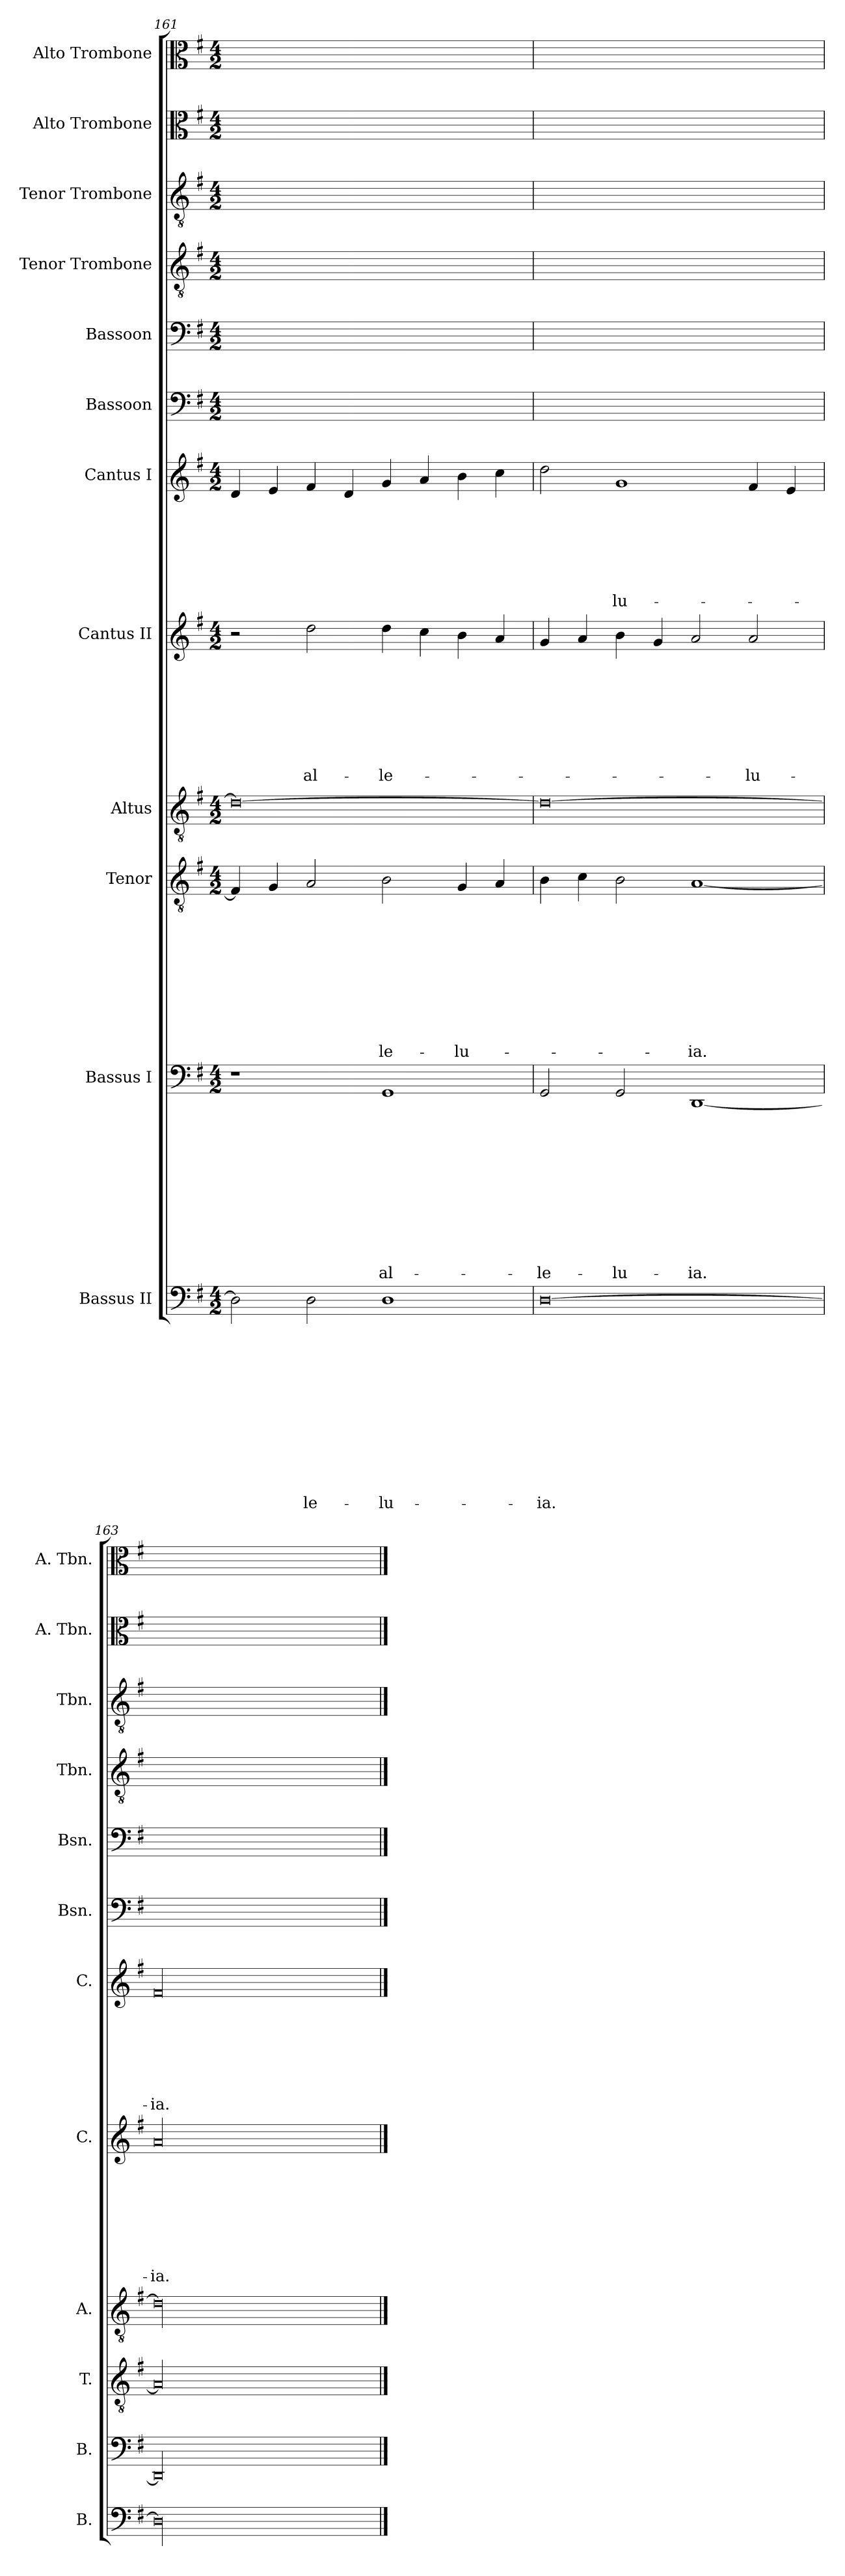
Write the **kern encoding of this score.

**kern	**text	**text	**text	**text	**text	**text	**text	**text	**text	**text	**text	**text	**kern	**text	**text	**text	**text	**text	**text	**text	**text	**text	**text	**text	**kern	**text	**text	**text	**text	**text	**text	**text	**text	**text	**text	**kern	**text	**kern	**text	**text	**text	**text	**text	**text	**text	**text	**kern	**text	**text	**text	**text	**text	**text	**text	**kern	**text	**text	**text	**text	**text	**text	**kern	**text	**text	**text	**text	**text	**kern	**text	**text	**text	**text	**kern	**text	**kern	**text	**text	**kern	**text
*part12	*part12	*part12	*part12	*part12	*part12	*part12	*part12	*part12	*part12	*part12	*part12	*part12	*part11	*part11	*part11	*part11	*part11	*part11	*part11	*part11	*part11	*part11	*part11	*part11	*part10	*part10	*part10	*part10	*part10	*part10	*part10	*part10	*part10	*part10	*part10	*part9	*part9	*part8	*part8	*part8	*part8	*part8	*part8	*part8	*part8	*part8	*part7	*part7	*part7	*part7	*part7	*part7	*part7	*part7	*part6	*part6	*part6	*part6	*part6	*part6	*part6	*part5	*part5	*part5	*part5	*part5	*part5	*part4	*part4	*part4	*part4	*part4	*part3	*part3	*part2	*part2	*part2	*part1	*part1
*staff12	*staff12	*staff12	*staff12	*staff12	*staff12	*staff12	*staff12	*staff12	*staff12	*staff12	*staff12	*staff12	*staff11	*staff11	*staff11	*staff11	*staff11	*staff11	*staff11	*staff11	*staff11	*staff11	*staff11	*staff11	*staff10	*staff10	*staff10	*staff10	*staff10	*staff10	*staff10	*staff10	*staff10	*staff10	*staff10	*staff9	*staff9	*staff8	*staff8	*staff8	*staff8	*staff8	*staff8	*staff8	*staff8	*staff8	*staff7	*staff7	*staff7	*staff7	*staff7	*staff7	*staff7	*staff7	*staff6	*staff6	*staff6	*staff6	*staff6	*staff6	*staff6	*staff5	*staff5	*staff5	*staff5	*staff5	*staff5	*staff4	*staff4	*staff4	*staff4	*staff4	*staff3	*staff3	*staff2	*staff2	*staff2	*staff1	*staff1
*I"Bassus II	*	*	*	*	*	*	*	*	*	*	*	*	*I"Bassus I	*	*	*	*	*	*	*	*	*	*	*	*I"Tenor	*	*	*	*	*	*	*	*	*	*	*I"Altus	*	*I"Cantus II	*	*	*	*	*	*	*	*	*I"Cantus I	*	*	*	*	*	*	*	*I"Bassoon	*	*	*	*	*	*	*I"Bassoon	*	*	*	*	*	*I"Tenor Trombone	*	*	*	*	*I"Tenor Trombone	*	*I"Alto Trombone	*	*	*I"Alto Trombone	*
*I'B.	*	*	*	*	*	*	*	*	*	*	*	*	*I'B.	*	*	*	*	*	*	*	*	*	*	*	*I'T.	*	*	*	*	*	*	*	*	*	*	*I'A.	*	*I'C.	*	*	*	*	*	*	*	*	*I'C.	*	*	*	*	*	*	*	*I'Bsn.	*	*	*	*	*	*	*I'Bsn.	*	*	*	*	*	*I'Tbn.	*	*	*	*	*I'Tbn.	*	*I'A. Tbn.	*	*	*I'A. Tbn.	*
*clefF4	*	*	*	*	*	*	*	*	*	*	*	*	*clefF4	*	*	*	*	*	*	*	*	*	*	*	*clefGv2	*	*	*	*	*	*	*	*	*	*	*clefGv2	*	*clefG2	*	*	*	*	*	*	*	*	*clefG2	*	*	*	*	*	*	*	*clefF4	*	*	*	*	*	*	*clefF4	*	*	*	*	*	*clefGv2	*	*	*	*	*clefGv2	*	*clefC3	*	*	*clefC3	*
*	*	*	*	*	*	*	*	*	*	*	*	*	*	*	*	*	*	*	*	*	*	*	*	*	*ITrd7c12	*	*	*	*	*	*	*	*	*	*	*ITrd7c12	*	*	*	*	*	*	*	*	*	*	*	*	*	*	*	*	*	*	*	*	*	*	*	*	*	*	*	*	*	*	*	*	*	*	*	*	*	*	*	*	*	*	*
*k[f#]	*	*	*	*	*	*	*	*	*	*	*	*	*k[f#]	*	*	*	*	*	*	*	*	*	*	*	*k[f#]	*	*	*	*	*	*	*	*	*	*	*k[f#]	*	*k[f#]	*	*	*	*	*	*	*	*	*k[f#]	*	*	*	*	*	*	*	*k[f#]	*	*	*	*	*	*	*k[f#]	*	*	*	*	*	*k[f#]	*	*	*	*	*k[f#]	*	*k[f#]	*	*	*k[f#]	*
*G:	*	*	*	*	*	*	*	*	*	*	*	*	*G:	*	*	*	*	*	*	*	*	*	*	*	*G:	*	*	*	*	*	*	*	*	*	*	*G:	*	*G:	*	*	*	*	*	*	*	*	*G:	*	*	*	*	*	*	*	*G:	*	*	*	*	*	*	*G:	*	*	*	*	*	*G:	*	*	*	*	*G:	*	*G:	*	*	*G:	*
*M4/2	*	*	*	*	*	*	*	*	*	*	*	*	*M4/2	*	*	*	*	*	*	*	*	*	*	*	*M4/2	*	*	*	*	*	*	*	*	*	*	*M4/2	*	*M4/2	*	*	*	*	*	*	*	*	*M4/2	*	*	*	*	*	*	*	*M4/2	*	*	*	*	*	*	*M4/2	*	*	*	*	*	*M4/2	*	*	*	*	*M4/2	*	*M4/2	*	*	*M4/2	*
=161	=161	=161	=161	=161	=161	=161	=161	=161	=161	=161	=161	=161	=161	=161	=161	=161	=161	=161	=161	=161	=161	=161	=161	=161	=161	=161	=161	=161	=161	=161	=161	=161	=161	=161	=161	=161	=161	=161	=161	=161	=161	=161	=161	=161	=161	=161	=161	=161	=161	=161	=161	=161	=161	=161	=161	=161	=161	=161	=161	=161	=161	=161	=161	=161	=161	=161	=161	=161	=161	=161	=161	=161	=161	=161	=161	=161	=161	=161	=161
2D\]	.	.	.	.	.	.	.	.	.	.	.	.	1r	.	.	.	.	.	.	.	.	.	.	.	4FF#/]	.	.	.	.	.	.	.	.	.	.	0D_	.	2r	.	.	.	.	.	.	.	.	4d/	.	.	.	.	.	.	.	2D\yy]	.	.	.	.	.	.	1ryy	.	.	.	.	.	4FF#/yy]	.	.	.	.	0Dyy_	.	2ryy	.	.	4d\yy	.
.	.	.	.	.	.	.	.	.	.	.	.	.	.	.	.	.	.	.	.	.	.	.	.	.	4GG/	.	.	.	.	.	.	.	.	.	.	.	.	.	.	.	.	.	.	.	.	.	4e/	.	.	.	.	.	.	.	.	.	.	.	.	.	.	.	.	.	.	.	.	4GG/yy	.	.	.	.	.	.	.	.	.	4e\yy	.
!	!	!	!	!	!	!	!	!	!	!	!	!LO:LY:b	!	!	!	!	!	!	!	!	!	!	!	!	!	!	!	!	!	!	!	!	!	!	!	!	!	!	!	!	!	!	!	!	!	!LO:LY:b	!	!	!	!	!	!	!	!	!	!	!	!	!	!	!	!	!	!	!	!	!	!	!	!	!	!	!	!	!	!	!	!	!
2D\	.	.	.	.	.	.	.	.	.	.	.	-le-	.	.	.	.	.	.	.	.	.	.	.	.	2AA/	.	.	.	.	.	.	.	.	.	.	.	.	2dd\	.	.	.	.	.	.	.	al-	4f#/	.	.	.	.	.	.	.	2D\yy	.	.	.	.	.	-le-	.	.	.	.	.	.	2AA/yy	.	.	.	.	.	.	2dd\yy	.	al-	4f#\yy	.
.	.	.	.	.	.	.	.	.	.	.	.	.	.	.	.	.	.	.	.	.	.	.	.	.	.	.	.	.	.	.	.	.	.	.	.	.	.	.	.	.	.	.	.	.	.	.	4d/	.	.	.	.	.	.	.	.	.	.	.	.	.	.	.	.	.	.	.	.	.	.	.	.	.	.	.	.	.	.	4d\yy	.
!	!	!	!	!	!	!	!	!	!	!	!	!LO:LY:b	!	!	!	!	!	!	!	!	!	!	!	!LO:LY:b	!	!	!	!	!	!	!	!	!	!	!LO:LY:b	!	!	!	!	!	!	!	!	!	!	!LO:LY:b	!	!	!	!	!	!	!	!	!	!	!	!	!	!	!	!	!	!	!	!	!	!	!	!	!	!	!	!	!	!	!	!	!
1D	.	.	.	.	.	.	.	.	.	.	.	-lu-	1GG	.	.	.	.	.	.	.	.	.	.	al-	2BB\	.	.	.	.	.	.	.	.	.	-le-	.	.	4dd\	.	.	.	.	.	.	.	-le-	4g/	.	.	.	.	.	.	.	1Dyy	.	.	.	.	.	-lu-	1GGyy	.	.	.	.	al-	2BB/yy	.	.	.	-le-	.	.	4dd\yy	.	-le-	4g\yy	.
.	.	.	.	.	.	.	.	.	.	.	.	.	.	.	.	.	.	.	.	.	.	.	.	.	.	.	.	.	.	.	.	.	.	.	.	.	.	4cc\	.	.	.	.	.	.	.	.	4a/	.	.	.	.	.	.	.	.	.	.	.	.	.	.	.	.	.	.	.	.	.	.	.	.	.	.	.	4cc\yy	.	.	4a\yy	.
!	!	!	!	!	!	!	!	!	!	!	!	!	!	!	!	!	!	!	!	!	!	!	!	!	!	!	!	!	!	!	!	!	!	!	!LO:LY:b	!	!	!	!	!	!	!	!	!	!	!	!	!	!	!	!	!	!	!	!	!	!	!	!	!	!	!	!	!	!	!	!	!	!	!	!	!	!	!	!	!	!	!	!
.	.	.	.	.	.	.	.	.	.	.	.	.	.	.	.	.	.	.	.	.	.	.	.	.	4GG/	.	.	.	.	.	.	.	.	.	-lu-	.	.	4b\	.	.	.	.	.	.	.	.	4b\	.	.	.	.	.	.	.	.	.	.	.	.	.	.	.	.	.	.	.	.	4GG/yy	.	.	.	-lu-	.	.	4b\yy	.	.	4b\yy	.
.	.	.	.	.	.	.	.	.	.	.	.	.	.	.	.	.	.	.	.	.	.	.	.	.	4AA/	.	.	.	.	.	.	.	.	.	.	.	.	4a/	.	.	.	.	.	.	.	.	4cc\	.	.	.	.	.	.	.	.	.	.	.	.	.	.	.	.	.	.	.	.	4AA/yy	.	.	.	.	.	.	4a\yy	.	.	4cc\yy	.
=162	=162	=162	=162	=162	=162	=162	=162	=162	=162	=162	=162	=162	=162	=162	=162	=162	=162	=162	=162	=162	=162	=162	=162	=162	=162	=162	=162	=162	=162	=162	=162	=162	=162	=162	=162	=162	=162	=162	=162	=162	=162	=162	=162	=162	=162	=162	=162	=162	=162	=162	=162	=162	=162	=162	=162	=162	=162	=162	=162	=162	=162	=162	=162	=162	=162	=162	=162	=162	=162	=162	=162	=162	=162	=162	=162	=162	=162	=162	=162
!	!	!	!	!	!	!	!	!	!	!	!	!LO:LY:b	!	!	!	!	!	!	!	!	!	!	!	!LO:LY:b	!	!	!	!	!	!	!	!	!	!	!	!	!	!	!	!	!	!	!	!	!	!	!	!	!	!	!	!	!	!	!	!	!	!	!	!	!	!	!	!	!	!	!	!	!	!	!	!	!	!	!	!	!	!	!
[>0D	.	.	.	.	.	.	.	.	.	.	.	-ia.	2GG/	.	.	.	.	.	.	.	.	.	.	-le-	4BB\	.	.	.	.	.	.	.	.	.	.	0D_	.	4g/	.	.	.	.	.	.	.	.	2dd\	.	.	.	.	.	.	.	[>0Dyy	.	.	.	.	.	-ia.	2GG/yy	.	.	.	.	-le-	4BB/yy	.	.	.	.	0Dyy_	.	4g\yy	.	.	2dd\yy	.
.	.	.	.	.	.	.	.	.	.	.	.	.	.	.	.	.	.	.	.	.	.	.	.	.	4C\	.	.	.	.	.	.	.	.	.	.	.	.	4a/	.	.	.	.	.	.	.	.	.	.	.	.	.	.	.	.	.	.	.	.	.	.	.	.	.	.	.	.	.	4C/yy	.	.	.	.	.	.	4a\yy	.	.	.	.
!	!	!	!	!	!	!	!	!	!	!	!	!	!	!	!	!	!	!	!	!	!	!	!	!LO:LY:b	!	!	!	!	!	!	!	!	!	!	!	!	!	!	!	!	!	!	!	!	!	!	!	!	!	!	!	!	!	!LO:LY:b	!	!	!	!	!	!	!	!	!	!	!	!	!	!	!	!	!	!	!	!	!	!	!	!	!
.	.	.	.	.	.	.	.	.	.	.	.	.	2GG/	.	.	.	.	.	.	.	.	.	.	-lu-	2BB\	.	.	.	.	.	.	.	.	.	.	.	.	4b\	.	.	.	.	.	.	.	.	1g	.	.	.	.	.	.	-lu-	.	.	.	.	.	.	.	2GG/yy	.	.	.	.	-lu-	2BB/yy	.	.	.	.	.	.	4b\yy	.	.	1gyy	-lu-
.	.	.	.	.	.	.	.	.	.	.	.	.	.	.	.	.	.	.	.	.	.	.	.	.	.	.	.	.	.	.	.	.	.	.	.	.	.	4g/	.	.	.	.	.	.	.	.	.	.	.	.	.	.	.	.	.	.	.	.	.	.	.	.	.	.	.	.	.	.	.	.	.	.	.	.	4g\yy	.	.	.	.
!	!	!	!	!	!	!	!	!	!	!	!	!	!	!	!	!	!	!	!	!	!	!	!	!LO:LY:b	!	!	!	!	!	!	!	!	!	!	!LO:LY:b	!	!	!	!	!	!	!	!	!	!	!	!	!	!	!	!	!	!	!	!	!	!	!	!	!	!	!	!	!	!	!	!	!	!	!	!	!	!	!	!	!	!	!	!
.	.	.	.	.	.	.	.	.	.	.	.	.	[<1DD	.	.	.	.	.	.	.	.	.	.	-ia.	[<1AA	.	.	.	.	.	.	.	.	.	-ia.	.	.	2a/	.	.	.	.	.	.	.	.	.	.	.	.	.	.	.	.	.	.	.	.	.	.	.	[<1DDyy	.	.	.	.	-ia.	[<1AAyy	.	.	.	-ia.	.	.	2a\yy	.	.	.	.
!	!	!	!	!	!	!	!	!	!	!	!	!	!	!	!	!	!	!	!	!	!	!	!	!	!	!	!	!	!	!	!	!	!	!	!	!	!	!	!	!	!	!	!	!	!	!LO:LY:b	!	!	!	!	!	!	!	!	!	!	!	!	!	!	!	!	!	!	!	!	!	!	!	!	!	!	!	!	!	!	!	!	!
.	.	.	.	.	.	.	.	.	.	.	.	.	.	.	.	.	.	.	.	.	.	.	.	.	.	.	.	.	.	.	.	.	.	.	.	.	.	2a/	.	.	.	.	.	.	.	-lu-	4f#/	.	.	.	.	.	.	.	.	.	.	.	.	.	.	.	.	.	.	.	.	.	.	.	.	.	.	.	2a\yy	.	-lu-	4f#\yy	.
.	.	.	.	.	.	.	.	.	.	.	.	.	.	.	.	.	.	.	.	.	.	.	.	.	.	.	.	.	.	.	.	.	.	.	.	.	.	.	.	.	.	.	.	.	.	.	4e/	.	.	.	.	.	.	.	.	.	.	.	.	.	.	.	.	.	.	.	.	.	.	.	.	.	.	.	.	.	.	4e\yy	.
=163	=163	=163	=163	=163	=163	=163	=163	=163	=163	=163	=163	=163	=163	=163	=163	=163	=163	=163	=163	=163	=163	=163	=163	=163	=163	=163	=163	=163	=163	=163	=163	=163	=163	=163	=163	=163	=163	=163	=163	=163	=163	=163	=163	=163	=163	=163	=163	=163	=163	=163	=163	=163	=163	=163	=163	=163	=163	=163	=163	=163	=163	=163	=163	=163	=163	=163	=163	=163	=163	=163	=163	=163	=163	=163	=163	=163	=163	=163	=163
!	!	!	!	!	!	!	!	!	!	!	!	!	!	!	!	!	!	!	!	!	!	!	!	!	!	!	!	!	!	!	!	!	!	!	!	!	!	!	!	!	!	!	!	!	!	!LO:LY:b	!	!	!	!	!	!	!	!LO:LY:b	!	!	!	!	!	!	!	!	!	!	!	!	!	!	!	!	!	!	!	!	!	!	!	!	!
00D]	.	.	.	.	.	.	.	.	.	.	.	.	00DD]	.	.	.	.	.	.	.	.	.	.	.	00AA]	.	.	.	.	.	.	.	.	.	.	00D]	.	00a	.	.	.	.	.	.	.	-ia.	00f#	.	.	.	.	.	.	-ia.	00Dyy]	.	.	.	.	.	.	00DDyy]	.	.	.	.	.	00AAyy]	.	.	.	.	00Dyy]	.	00ayy	.	-ia.	00f#yy	-ia.
==	==	==	==	==	==	==	==	==	==	==	==	==	==	==	==	==	==	==	==	==	==	==	==	==	==	==	==	==	==	==	==	==	==	==	==	==	==	==	==	==	==	==	==	==	==	==	==	==	==	==	==	==	==	==	==	==	==	==	==	==	==	==	==	==	==	==	==	==	==	==	==	==	==	==	==	==	==	==	==
*-	*-	*-	*-	*-	*-	*-	*-	*-	*-	*-	*-	*-	*-	*-	*-	*-	*-	*-	*-	*-	*-	*-	*-	*-	*-	*-	*-	*-	*-	*-	*-	*-	*-	*-	*-	*-	*-	*-	*-	*-	*-	*-	*-	*-	*-	*-	*-	*-	*-	*-	*-	*-	*-	*-	*-	*-	*-	*-	*-	*-	*-	*-	*-	*-	*-	*-	*-	*-	*-	*-	*-	*-	*-	*-	*-	*-	*-	*-	*-
